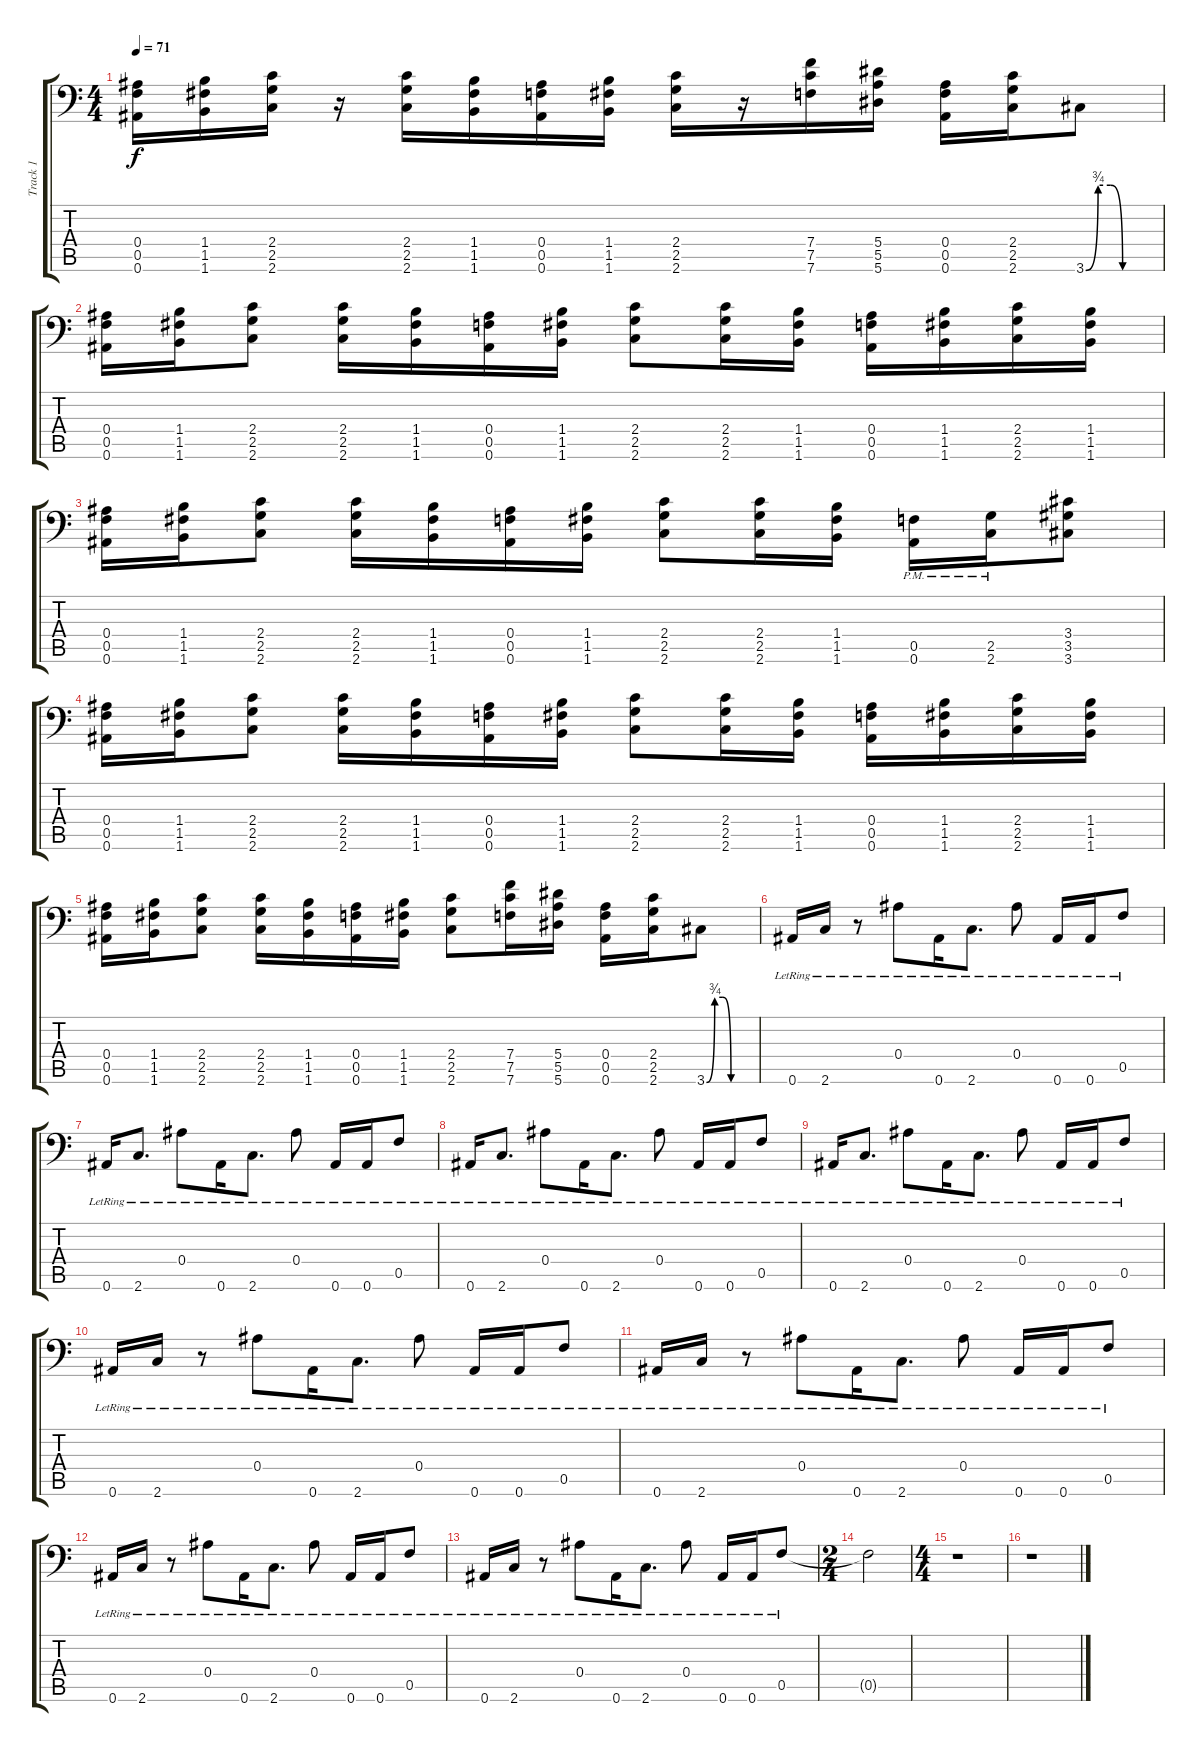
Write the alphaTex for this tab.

\track ("Track 1" "Track 1") {instrument distortionguitar}
\staff {score tabs}
\tuning (C4 G3 Eb3 Bb2 F2 Bb1) {hide}
\ts (4 4)
\tempo 71
\clef f4
\ks c
(0.4 0.5 0.6).16{dy f} (1.4 1.5 1.6).16 (2.4 2.5 2.6).16 r.16 (2.4 2.5 2.6).16 (1.4 1.5 1.6).16 (0.4 0.5 0.6).16 (1.4 1.5 1.6).16 (2.4 2.5 2.6).16 r.16 (7.4 7.5 7.6).16 (5.4 5.5 5.6).16 (0.4 0.5 0.6).16 (2.4 2.5 2.6).16 3.6{be (custom 0 0 10 3 20 3 30 0 60 0)}.8 |
(0.4 0.5 0.6).16 (1.4 1.5 1.6).16 (2.4 2.5 2.6).8 (2.4 2.5 2.6).16 (1.4 1.5 1.6).16 (0.4 0.5 0.6).16 (1.4 1.5 1.6).16 (2.4 2.5 2.6).8 (2.4 2.5 2.6).16 (1.4 1.5 1.6).16 (0.4 0.5 0.6).16 (1.4 1.5 1.6).16 (2.4 2.5 2.6).16 (1.4 1.5 1.6).16 |
(0.4 0.5 0.6).16 (1.4 1.5 1.6).16 (2.4 2.5 2.6).8 (2.4 2.5 2.6).16 (1.4 1.5 1.6).16 (0.4 0.5 0.6).16 (1.4 1.5 1.6).16 (2.4 2.5 2.6).8 (2.4 2.5 2.6).16 (1.4 1.5 1.6).16 (0.5{pm} 0.6{pm}).16 (2.5{pm} 2.6{pm}).16 (3.4 3.5 3.6).8 |
(0.4 0.5 0.6).16 (1.4 1.5 1.6).16 (2.4 2.5 2.6).8 (2.4 2.5 2.6).16 (1.4 1.5 1.6).16 (0.4 0.5 0.6).16 (1.4 1.5 1.6).16 (2.4 2.5 2.6).8 (2.4 2.5 2.6).16 (1.4 1.5 1.6).16 (0.4 0.5 0.6).16 (1.4 1.5 1.6).16 (2.4 2.5 2.6).16 (1.4 1.5 1.6).16 |
(0.4 0.5 0.6).16 (1.4 1.5 1.6).16 (2.4 2.5 2.6).8 (2.4 2.5 2.6).16 (1.4 1.5 1.6).16 (0.4 0.5 0.6).16 (1.4 1.5 1.6).16 (2.4 2.5 2.6).8 (7.4 7.5 7.6).16 (5.4 5.5 5.6).16 (0.4 0.5 0.6).16 (2.4 2.5 2.6).16 3.6{be (custom 0 0 10 3 20 3 30 0 60 0)}.8 |
0.6{lr}.16 2.6{lr}.16 r.8 0.4{lr}.8 0.6{lr}.16 2.6{lr}.8{d} 0.4{lr}.8 0.6{lr}.16 0.6{lr}.16 0.5{lr}.8 |
0.6{lr}.16 2.6{lr}.8{d} 0.4{lr}.8 0.6{lr}.16 2.6{lr}.8{d} 0.4{lr}.8 0.6{lr}.16 0.6{lr}.16 0.5{lr}.8 |
0.6{lr}.16 2.6{lr}.8{d} 0.4{lr}.8 0.6{lr}.16 2.6{lr}.8{d} 0.4{lr}.8 0.6{lr}.16 0.6{lr}.16 0.5{lr}.8 |
0.6{lr}.16 2.6{lr}.8{d} 0.4{lr}.8 0.6{lr}.16 2.6{lr}.8{d} 0.4{lr}.8 0.6{lr}.16 0.6{lr}.16 0.5{lr}.8 |
0.6{lr}.16 2.6{lr}.16 r.8 0.4{lr}.8 0.6{lr}.16 2.6{lr}.8{d} 0.4{lr}.8 0.6{lr}.16 0.6{lr}.16 0.5{lr}.8 |
0.6{lr}.16 2.6{lr}.16 r.8 0.4{lr}.8 0.6{lr}.16 2.6{lr}.8{d} 0.4{lr}.8 0.6{lr}.16 0.6{lr}.16 0.5{lr}.8 |
0.6{lr}.16 2.6{lr}.16 r.8 0.4{lr}.8 0.6{lr}.16 2.6{lr}.8{d} 0.4{lr}.8 0.6{lr}.16 0.6{lr}.16 0.5{lr}.8 |
0.6{lr}.16 2.6{lr}.16 r.8 0.4{lr}.8 0.6{lr}.16 2.6{lr}.8{d} 0.4{lr}.8 0.6{lr}.16 0.6{lr}.16 0.5{lr}.8 |
\ts (2 4)
0.5{t}.2 |
\ts (4 4)
r.1 |
r.1
